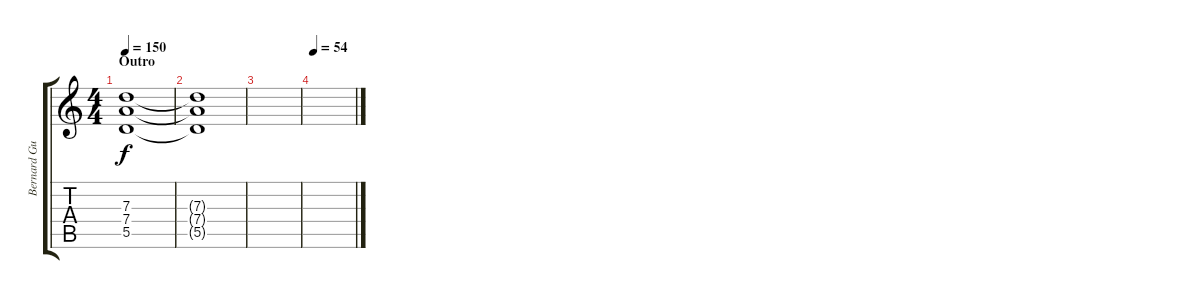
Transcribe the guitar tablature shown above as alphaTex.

\track ("Bernard Guitar 1" "Bernard Gu") {instrument overdrivenguitar}
\staff {score tabs}
\tuning (E4 B3 G3 D3 A2 E2) {hide}
\ts (4 4)
\section ("" "Outro")
\tempo 150
\clef g2
\ks c
(7.3 7.4 5.5).1{dy f} |
(7.3{t} 7.4{t} 5.5{t}).1 |
|
\tempo 54
